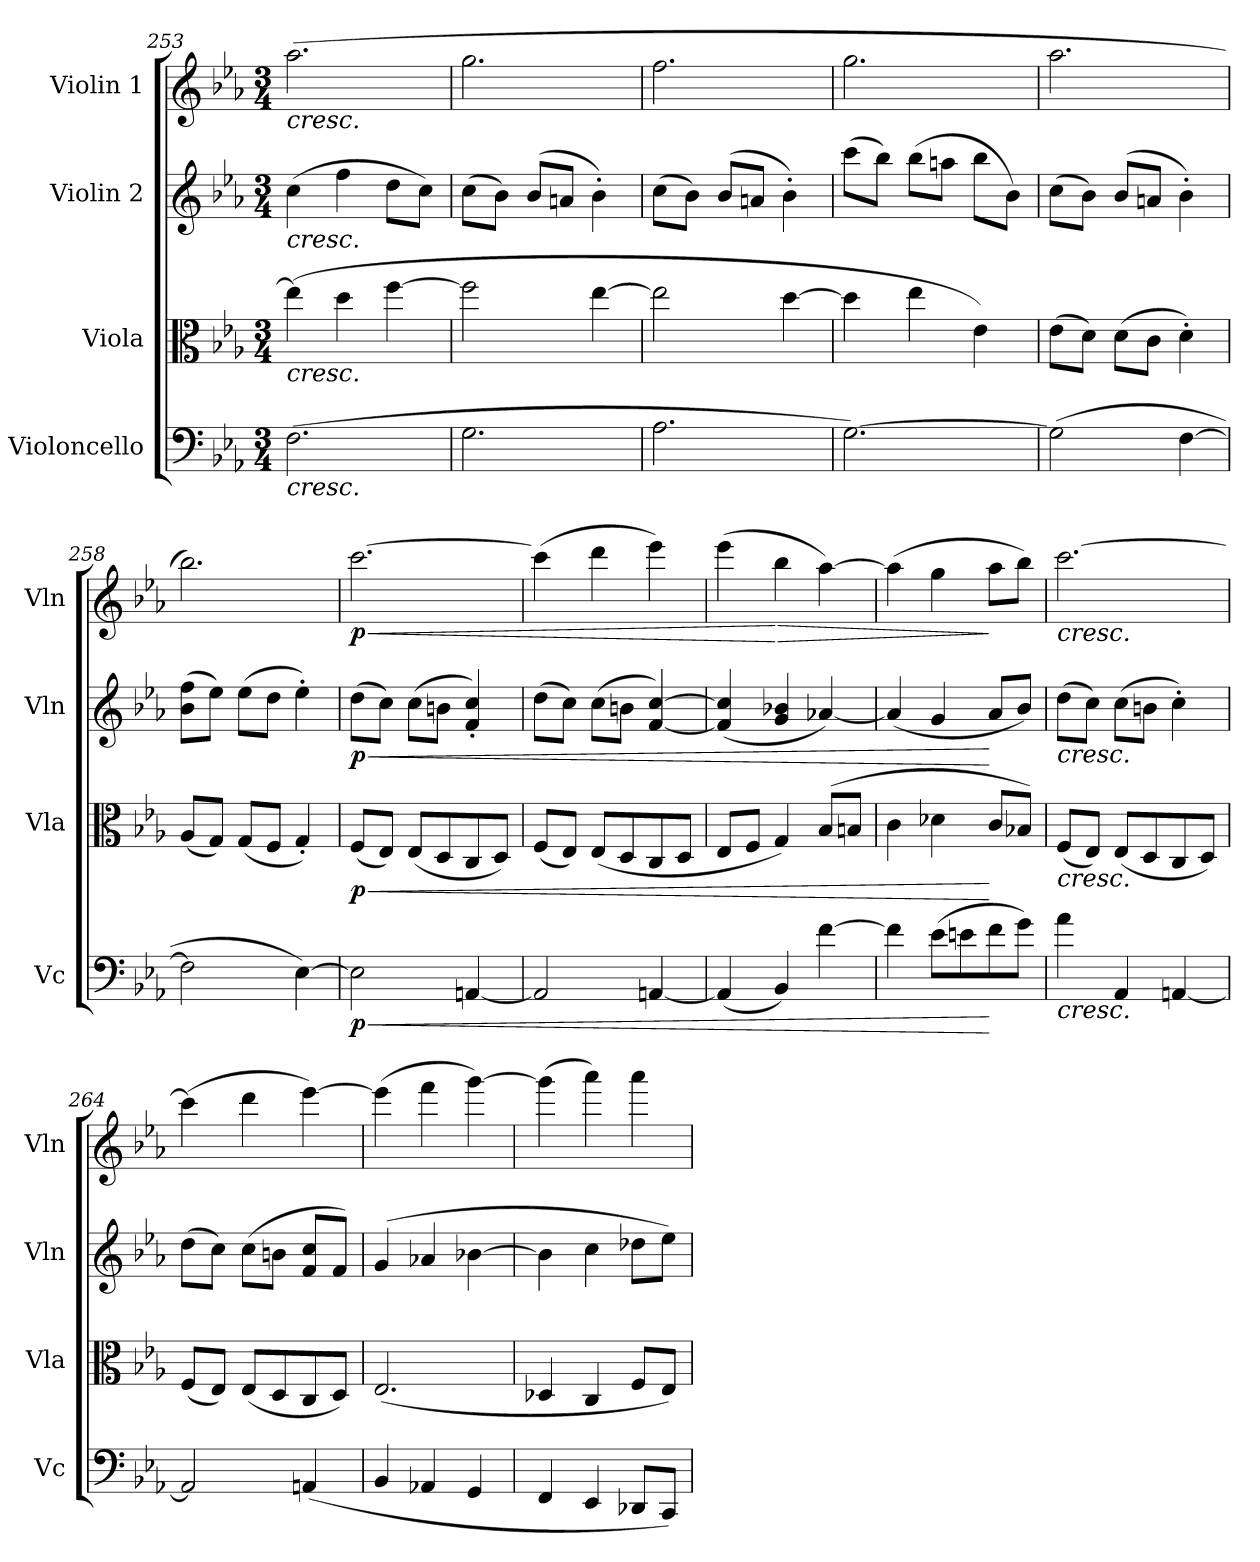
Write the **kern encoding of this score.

**kern	**dynam	**kern	**dynam	**kern	**dynam	**kern	**dynam
*part4	*part4	*part3	*part3	*part2	*part2	*part1	*part1
*staff4	*staff4	*staff3	*staff3	*staff2	*staff2	*staff1	*staff1
*I"Violoncello	*	*I"Viola	*	*I"Violin 2	*	*I"Violin 1	*
*I'Vc	*	*I'Vla	*	*I'Vln	*	*I'Vln	*
*clefF4	*	*clefC3	*	*clefG2	*	*clefG2	*
*k[b-e-a-]	*	*k[b-e-a-]	*	*k[b-e-a-]	*	*k[b-e-a-]	*
*M3/4	*	*M3/4	*	*M3/4	*	*M3/4	*
=253	=253	=253	=253	=253	=253	=253	=253
!	!	!	!	!	!	!LO:TX:b:i:t=cresc.	!
!	!	!	!	!LO:TX:b:i:t=cresc.	!	!	!
!	!	!LO:TX:b:i:t=cresc.	!	!	!	!	!
!LO:TX:b:i:t=cresc.	!	!	!	!	!	!	!
(2.F\	.	(4ee-\]	.	(4cc\	.	(2.aa-\	.
.	.	4dd\	.	4ff\	.	.	.
.	.	[4ff\	.	8dd\L	.	.	.
.	.	.	.	8cc\J)	.	.	.
!!LO:LB:g=z
=254	=254	=254	=254	=254	=254	=254	=254
2.G\	.	2ff\]	.	(8cc\L	.	2.gg\	.
.	.	.	.	8b-\J)	.	.	.
.	.	.	.	(8b-/L	.	.	.
.	.	.	.	8an/J	.	.	.
.	.	[4ee-\	.	4b-'\)	.	.	.
!!LO:LB:g=z
=255	=255	=255	=255	=255	=255	=255	=255
2.A-\	.	2ee-\]	.	(8cc\L	.	2.ff\	.
.	.	.	.	8b-\J)	.	.	.
.	.	.	.	(8b-/L	.	.	.
.	.	.	.	8an/J	.	.	.
.	.	[4dd\	.	4b-'\)	.	.	.
=256	=256	=256	=256	=256	=256	=256	=256
[2.G\)	.	4dd\]	.	(8ccc\L	.	2.gg\	.
.	.	.	.	8bb-\J)	.	.	.
.	.	4ee-\	.	(8bb-\L	.	.	.
.	.	.	.	8aan\J	.	.	.
.	.	4e-\)	.	8bb-\L	.	.	.
.	.	.	.	8b-\J)	.	.	.
=257	=257	=257	=257	=257	=257	=257	=257
(2G\]	.	(8e-\L	.	(8cc\L	.	2.aa-\	.
.	.	8d\J)	.	8b-\J)	.	.	.
.	.	(8d\L	.	(8b-/L	.	.	.
.	.	8c\J	.	8an/J	.	.	.
[4F\	.	4d'\)	.	4b-'\)	.	.	.
=258	=258	=258	=258	=258	=258	=258	=258
2F\]	.	(8A-/L	.	(8b-\ 8ff\L	.	2.bb-\)	.
.	.	8G/J)	.	8ee-\J)	.	.	.
.	.	(8G/L	.	(8ee-\L	.	.	.
.	.	8F/J	.	8dd\J	.	.	.
[4E-\)	.	4G'/)	.	4ee-'\)	.	.	.
=259	=259	=259	=259	=259	=259	=259	=259
!	!LO:HP:b	!	!LO:HP:b	!	!LO:HP:b	!	!LO:HP:b
!	!LO:DY:n=1:b	!	!LO:DY:n=1:b	!	!LO:DY:n=1:b	!	!LO:DY:n=1:b
2E-\]	< p	(8F/L	< p	(8dd\L	< p	[2.ccc\	< p
.	.	8E-/J)	.	8cc\J)	.	.	.
.	.	(8E-/L	.	(8cc\L	.	.	.
.	.	8D/	.	8bn\J	.	.	.
[4AAn/	.	8C/	.	4f/' 4cc/')	.	.	.
.	.	8D/J)	.	.	.	.	.
=260	=260	=260	=260	=260	=260	=260	=260
2AA/]	.	(8F/L	.	(8dd\L	.	(4ccc\]	.
.	.	8E-/J)	.	8cc\J)	.	.	.
.	.	(8E-/L	.	(8cc\L	.	4ddd\	.
.	.	8D/	.	8bn\J	.	.	.
[4AAn/	.	8C/	.	[4f/ [4cc/)	.	4eee-\)	.
.	.	8D/J	.	.	.	.	.
=261	=261	=261	=261	=261	=261	=261	=261
(4AA/]	.	8E-/L	.	(4f/] 4cc/]	.	(4eee-\	.
.	.	8F/J	.	.	.	.	.
!	!	!	!	!	!	!	!LO:HP:n=1:b
4BB-/)	.	4G/)	.	4g/ 4b-X/	.	4bb-\	[ >
[4f\	.	(8B-/L	.	[4a-X/)	.	[4aa-\)	.
.	.	8Bn/J	.	.	.	.	.
=262	=262	=262	=262	=262	=262	=262	=262
4f\]	.	4c\	.	(4a-/]	.	(4aa-\]	.
(8e-\L	.	4d-X\	.	4g/	.	4gg\	.
8en\	.	.	.	.	.	.	.
8f\	[	8c/L	[	8a-/L	[	8aa-\L	]
8g\J)	.	8B-X/J)	.	8b-/J)	.	8bb-\J)	.
!!LO:LB:g=z
=263	=263	=263	=263	=263	=263	=263	=263
!	!	!	!	!	!	!LO:TX:b:i:t=cresc.	!
!	!	!	!	!LO:TX:b:i:t=cresc.	!	!	!
!	!	!LO:TX:b:i:t=cresc.	!	!	!	!	!
!LO:TX:b:i:t=cresc.	!	!	!	!	!	!	!
4a-\	.	(8F/L	.	(8dd\L	.	[2.ccc\	.
.	.	8E-/J)	.	8cc\J)	.	.	.
4AA-/	.	(8E-/L	.	(8cc\L	.	.	.
.	.	8D/	.	8bn\J	.	.	.
[4AAn/	.	8C/	.	4cc'\)	.	.	.
.	.	8D/J)	.	.	.	.	.
!!LO:PB:g=z
=264	=264	=264	=264	=264	=264	=264	=264
2AA/]	.	(8F/L	.	(8dd\L	.	(4ccc\]	.
.	.	8E-/J)	.	8cc\J)	.	.	.
.	.	(8E-/L	.	(8cc\L	.	4ddd\	.
.	.	8D/	.	8bn\J	.	.	.
(4AAn/	.	8C/	.	8f/ 8cc/L	.	[4eee-\)	.
.	.	8D/J)	.	8f/J)	.	.	.
=265	=265	=265	=265	=265	=265	=265	=265
4BB-/	.	(<2.E-/	.	(4g/	.	(4eee-\]	.
4AA-X/	.	.	.	4a-X/	.	4fff\	.
4GG/	.	.	.	[4b-X\	.	[4ggg\)	.
=266	=266	=266	=266	=266	=266	=266	=266
4FF/	.	4D-X/	.	4b-\]	.	(4ggg\]	.
4EE-/	.	4C/	.	4cc\	.	4aaa-\)	.
8DD-X/L	.	8F/L	.	8dd-X\L	.	4aaa-\	.
8CC/J)	.	8E-/J)	.	8ee-\J)	.	.	.
=	=	=	=	=	=	=	=
*-	*-	*-	*-	*-	*-	*-	*-
